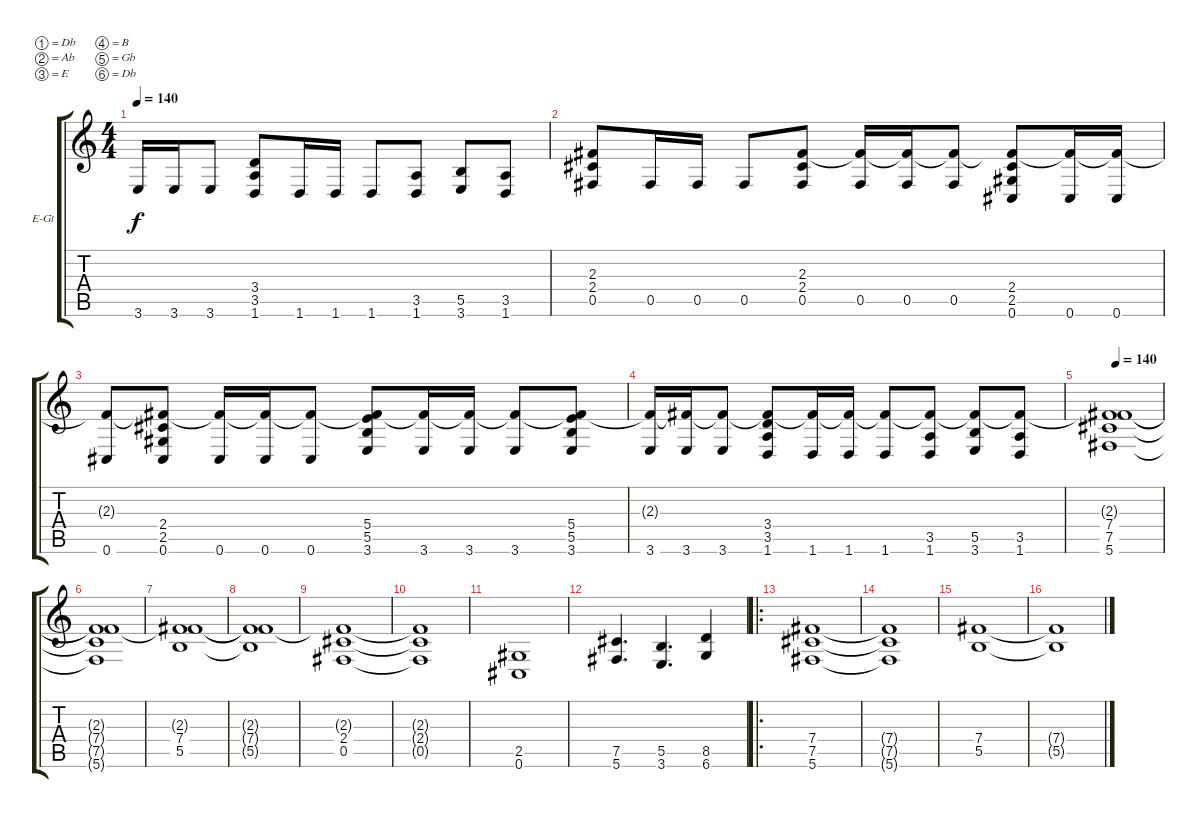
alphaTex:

\bracketExtendMode groupsimilarinstruments
\firstSystemTrackNameOrientation horizontal
\otherSystemsTrackNameOrientation horizontal
\track ("Electric Guitar 2" "E-Gt") {instrument distortionguitar}
\staff {score tabs}
\tuning (Db4 Ab3 E3 B2 Gb2 Db2)
\ts (4 4)
\tempo 140
\clef g2
\ks c
3.6.16{dy f} 3.6.16 3.6.8 (3.4 3.5 1.6).8 1.6.16 1.6.16 1.6.8 (3.5 1.6).8 (5.5 3.6).8 (3.5 1.6).8 |
(2.3 2.4 0.5).8 0.5.16 0.5.16 0.5.8 (2.3 2.4 0.5).8 (0.5 2.3{t}).16 (0.5 2.3{t}).16 (0.5 2.3{t}).8 (2.4 2.5 0.6 2.3{t}).8 (0.6 2.3{t}).16 (0.6 2.3{t}).16 |
(0.6 2.3{t}).8 (2.4 2.5 0.6 2.3{t}).8 (0.6 2.3{t}).16 (0.6 2.3{t}).16 (0.6 2.3{t}).8 (5.4 5.5 3.6 2.3{t}).8 (3.6 2.3{t}).16 (3.6 2.3{t}).16 (3.6 2.3{t}).8 (5.4 5.5 3.6 2.3{t}).8 |
(3.6 2.3{t}).16 (3.6 2.3{t}).16 (3.6 2.3{t}).8 (3.4 3.5 1.6 2.3{t}).8 (1.6 2.3{t}).16 (1.6 2.3{t}).16 (1.6 2.3{t}).8 (3.5 1.6 2.3{t}).8 (5.5 3.6 2.3{t}).8 (3.5 1.6 2.3{t}).8 |
\tempo 140
(7.4 7.5 5.6 2.3{t}).1 |
(7.4{t} 7.5{t} 5.6{t} 2.3{t}).1 |
(7.4 5.5 2.3{t}).1 |
(7.4{t} 5.5{t} 2.3{t}).1 |
(2.4 0.5 2.3{t}).1 |
(2.3{t} 2.4{t} 0.5{t}).1 |
(2.5 0.6).1 |
(7.5 5.6).4{d} (5.5 3.6).4{d} (8.5 6.6).4 |
\ro
(7.4 7.5 5.6).1 |
(7.4{t} 7.5{t} 5.6{t}).1 |
(7.4 5.5).1 |
(7.4{t} 5.5{t}).1
